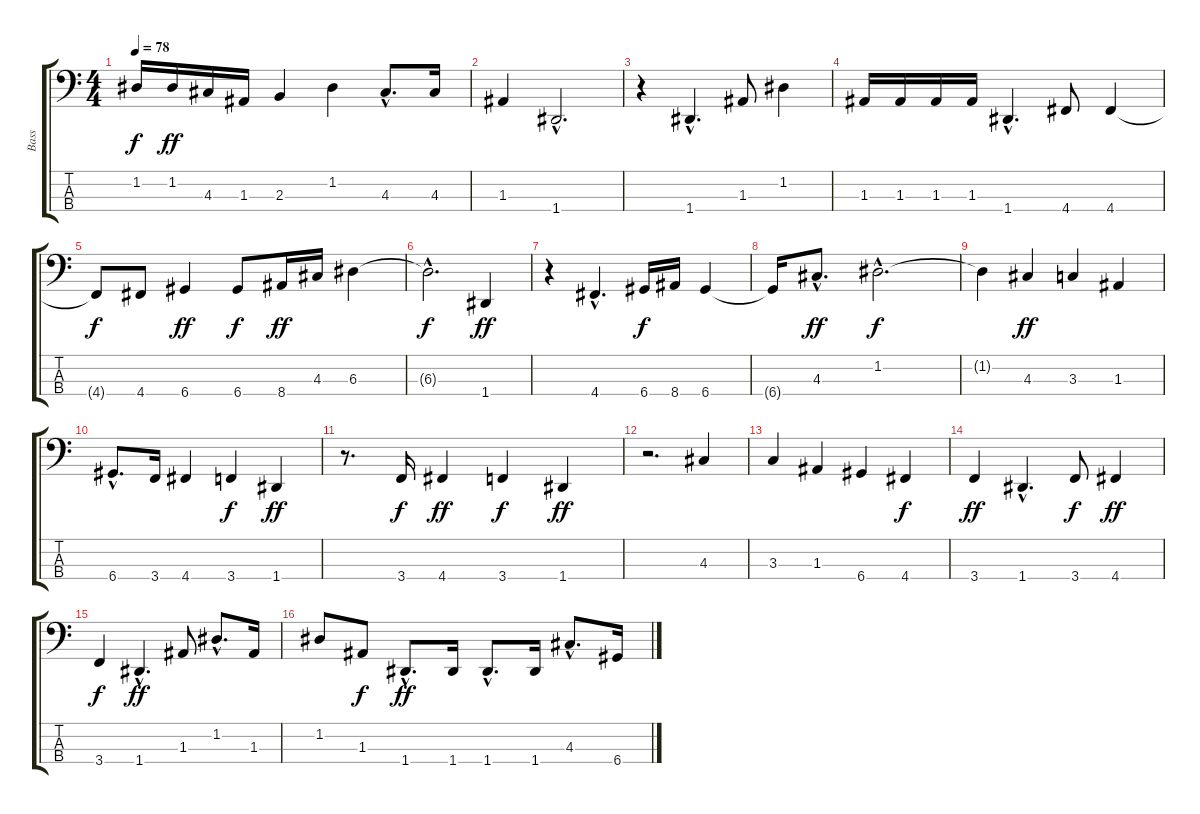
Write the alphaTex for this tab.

\track ("Bass" "Bass") {instrument fretlessbass}
\staff {score tabs}
\tuning (G2 D2 A1 D1) {hide}
\ts (4 4)
\tempo 78
\clef f4
\ks c
1.2{t}.16{dy f} 1.2.16{dy ff} 4.3.16 1.3.16 2.3.4 1.2.4 4.3{hac}.8{d} 4.3.16 |
1.3.4 1.4{hac}.2{d} |
r.4 1.4{hac}.4{d} 1.3.8 1.2.4 |
1.3.16 1.3.16 1.3.16 1.3.16 1.4{hac}.4{d} 4.4.8 4.4.4 |
4.4{t}.8{dy f} 4.4.8 6.4.4{dy ff} 6.4.8{dy f} 8.4.16{dy ff} 4.3.16 6.3.4 |
6.3{hac t}.2{d dy f} 1.4.4{dy ff} |
r.4 4.4{hac}.4{d} 6.4.16{dy f} 8.4.16 6.4.4 |
6.4{t}.16 4.3{hac}.8{d dy ff} 1.2{hac}.2{d dy f} |
1.2{t}.4 4.3.4{dy ff} 3.3.4 1.3.4 |
6.4{hac}.8{d} 3.4.16 4.4.4 3.4.4{dy f} 1.4.4{dy ff} |
r.8{d} 3.4.16{dy f} 4.4.4{dy ff} 3.4.4{dy f} 1.4.4{dy ff} |
r.2{d} 4.3.4 |
3.3.4 1.3.4 6.4.4 4.4.4{dy f} |
3.4.4{dy ff} 1.4{hac}.4{d} 3.4.8{dy f} 4.4.4{dy ff} |
3.4.4{dy f} 1.4{hac}.4{d dy ff} 1.3.8 1.2{hac}.8{d} 1.3.16 |
1.2.8 1.3.8{dy f} 1.4{hac}.8{d dy ff} 1.4.16 1.4{hac}.8{d} 1.4.16 4.3{hac}.8{d} 6.4.16
